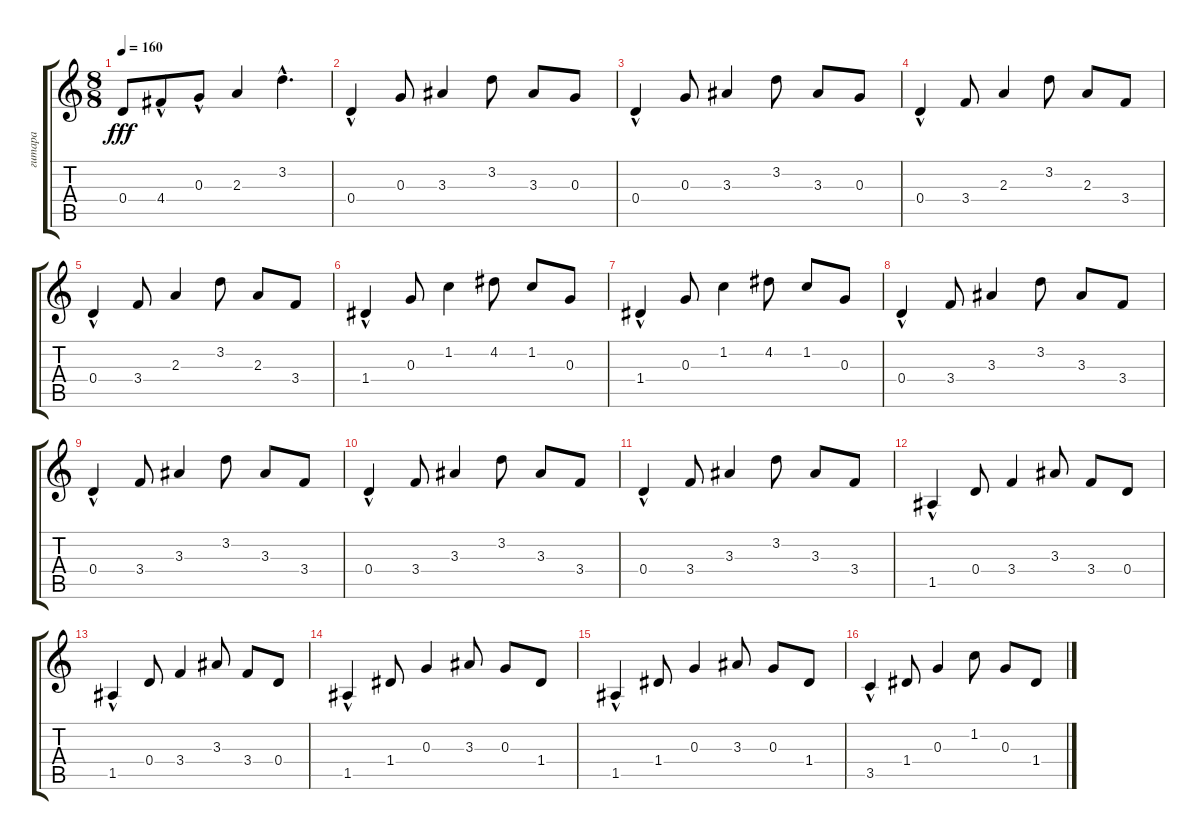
\track ("гитара" "гитара") {instrument acousticguitarsteel}
\staff {score tabs}
\tuning (E4 B3 G3 D3 A2 E2) {hide}
\ts (8 8)
\tempo 160
\clef g2
\ks c
0.4.8{dy fff} 4.4{hac}.8 0.3{hac}.8 2.3.4 3.2{hac}.4{d} |
0.4{hac}.4 0.3.8 3.3.4 3.2.8 3.3.8 0.3.8 |
0.4{hac}.4 0.3.8 3.3.4 3.2.8 3.3.8 0.3.8 |
0.4{hac}.4 3.4.8 2.3.4 3.2.8 2.3.8 3.4.8 |
0.4{hac}.4 3.4.8 2.3.4 3.2.8 2.3.8 3.4.8 |
1.4{hac}.4 0.3.8 1.2.4 4.2.8 1.2.8 0.3.8 |
1.4{hac}.4 0.3.8 1.2.4 4.2.8 1.2.8 0.3.8 |
0.4{hac}.4 3.4.8 3.3.4 3.2.8 3.3.8 3.4.8 |
0.4{hac}.4 3.4.8 3.3.4 3.2.8 3.3.8 3.4.8 |
0.4{hac}.4 3.4.8 3.3.4 3.2.8 3.3.8 3.4.8 |
0.4{hac}.4 3.4.8 3.3.4 3.2.8 3.3.8 3.4.8 |
1.5{hac}.4 0.4.8 3.4.4 3.3.8 3.4.8 0.4.8 |
1.5{hac}.4 0.4.8 3.4.4 3.3.8 3.4.8 0.4.8 |
1.5{hac}.4 1.4.8 0.3.4 3.3.8 0.3.8 1.4.8 |
1.5{hac}.4 1.4.8 0.3.4 3.3.8 0.3.8 1.4.8 |
3.5{hac}.4 1.4.8 0.3.4 1.2.8 0.3.8 1.4.8
